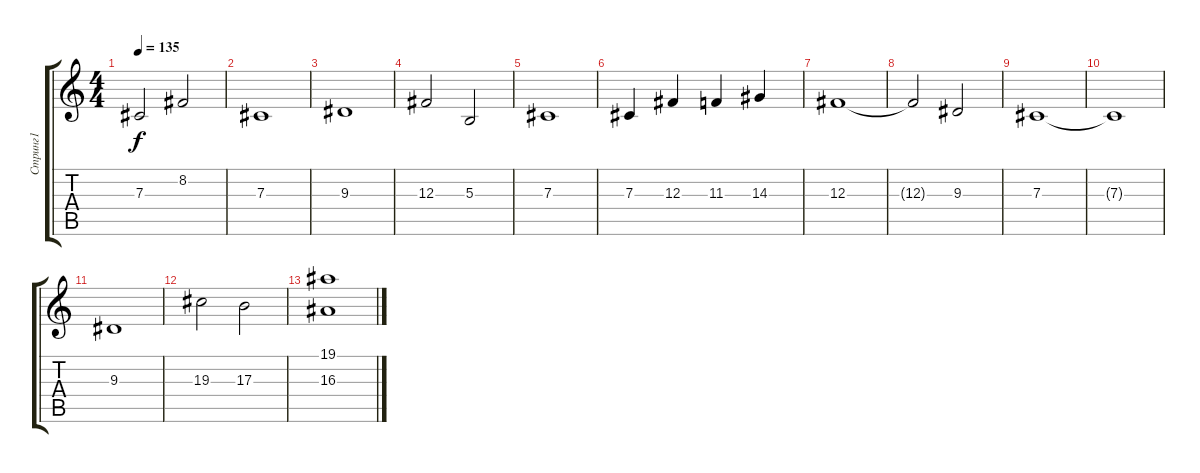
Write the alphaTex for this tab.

\track ("Стринг1" "Стринг1") {instrument stringensemble2}
\staff {score tabs}
\tuning (Eb4 Bb3 Gb3 Db3 Ab2 Eb2) {hide}
\ts (4 4)
\tempo 135
\clef g2
\ks c
7.3.2{dy f} 8.2.2 |
7.3.1 |
9.3.1 |
12.3.2 5.3.2 |
7.3.1 |
7.3.4 12.3.4 11.3.4 14.3.4 |
12.3.1 |
12.3{t}.2 9.3.2 |
7.3.1 |
7.3{t}.1 |
9.3.1 |
19.3.2 17.3.2 |
(19.1 16.3).1
